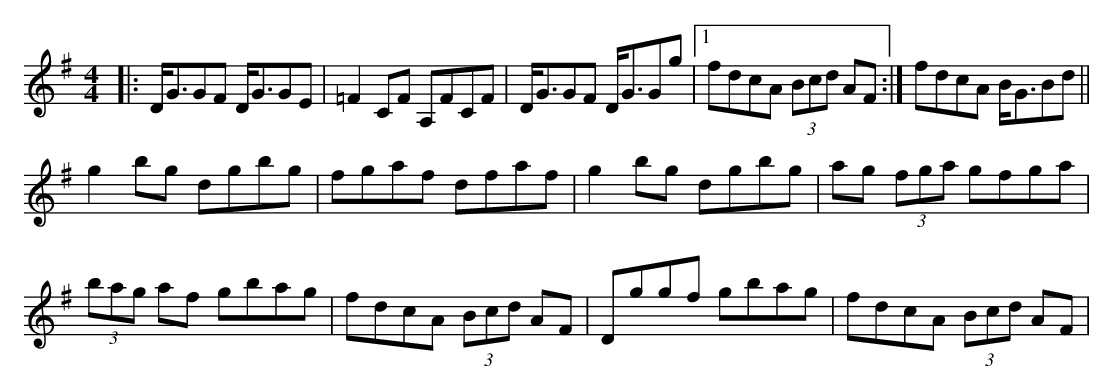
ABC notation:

X:1
M:4/4
K:G
|:D<GGF D<GGE|=F2CF A,FCF|D<GGF D<GGg|1 fdcA (3Bcd AF:|fdcA B<GBd||
g2bg dgbg|fgaf dfaf|g2bg dgbg|ag (3fga gfga|
(3bag af gbag|fdcA (3Bcd AF|Dggf gbag|fdcA (3Bcd AF|
